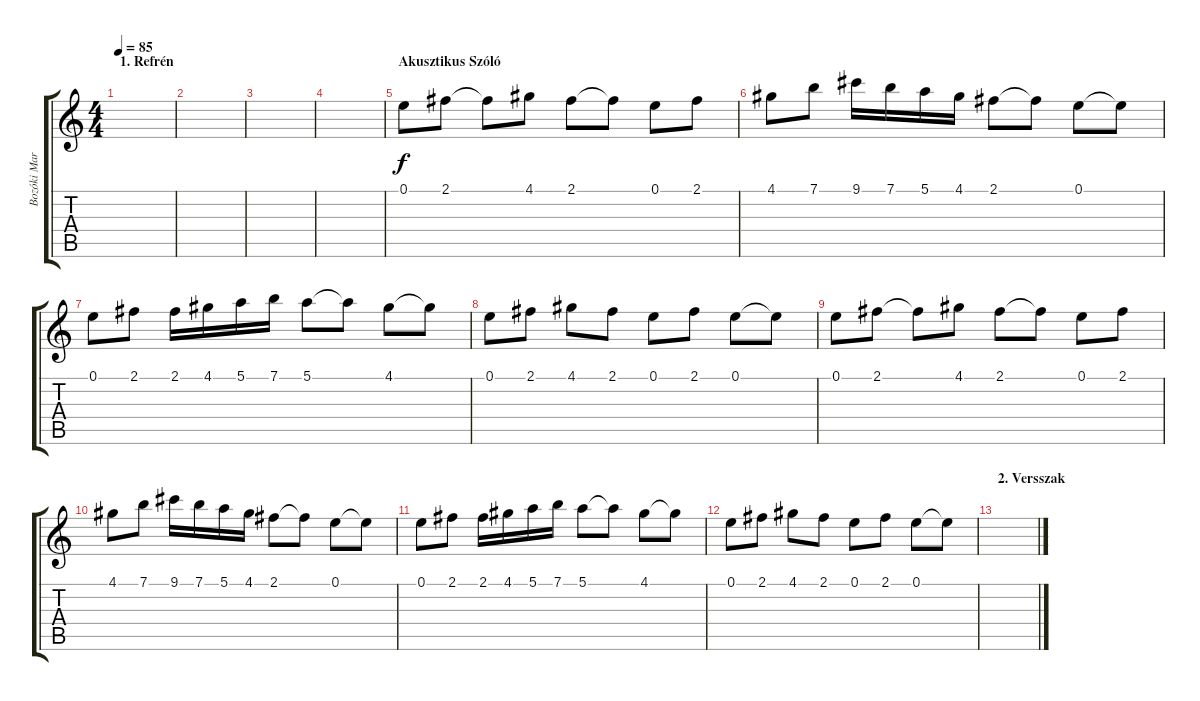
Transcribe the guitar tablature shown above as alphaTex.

\track ("Bozóki Marci - Akusztikus Szóló" "Bozóki Mar") {instrument acousticguitarnylon}
\staff {score tabs}
\tuning (E4 B3 G3 D3 A2 E2) {hide}
\ts (4 4)
\section ("" "1. Refrén")
\tempo 85
\clef g2
\ks c
|
|
|
|
\section ("" "Akusztikus Szóló")
0.1.8 2.1.8 2.1{t}.8 4.1.8 2.1.8 2.1{t}.8 0.1.8 2.1.8 |
4.1.8 7.1.8 9.1.16 7.1.16 5.1.16 4.1.16 2.1.8 2.1{t}.8 0.1.8 0.1{t}.8 |
0.1.8 2.1.8 2.1.16 4.1.16 5.1.16 7.1.16 5.1.8 5.1{t}.8 4.1.8 4.1{t}.8 |
0.1.8 2.1.8 4.1.8 2.1.8 0.1.8 2.1.8 0.1.8 0.1{t}.8 |
0.1.8 2.1.8 2.1{t}.8 4.1.8 2.1.8 2.1{t}.8 0.1.8 2.1.8 |
4.1.8 7.1.8 9.1.16 7.1.16 5.1.16 4.1.16 2.1.8 2.1{t}.8 0.1.8 0.1{t}.8 |
0.1.8 2.1.8 2.1.16 4.1.16 5.1.16 7.1.16 5.1.8 5.1{t}.8 4.1.8 4.1{t}.8 |
0.1.8 2.1.8 4.1.8 2.1.8 0.1.8 2.1.8 0.1.8 0.1{t}.8 |
\section ("" "2. Versszak")
